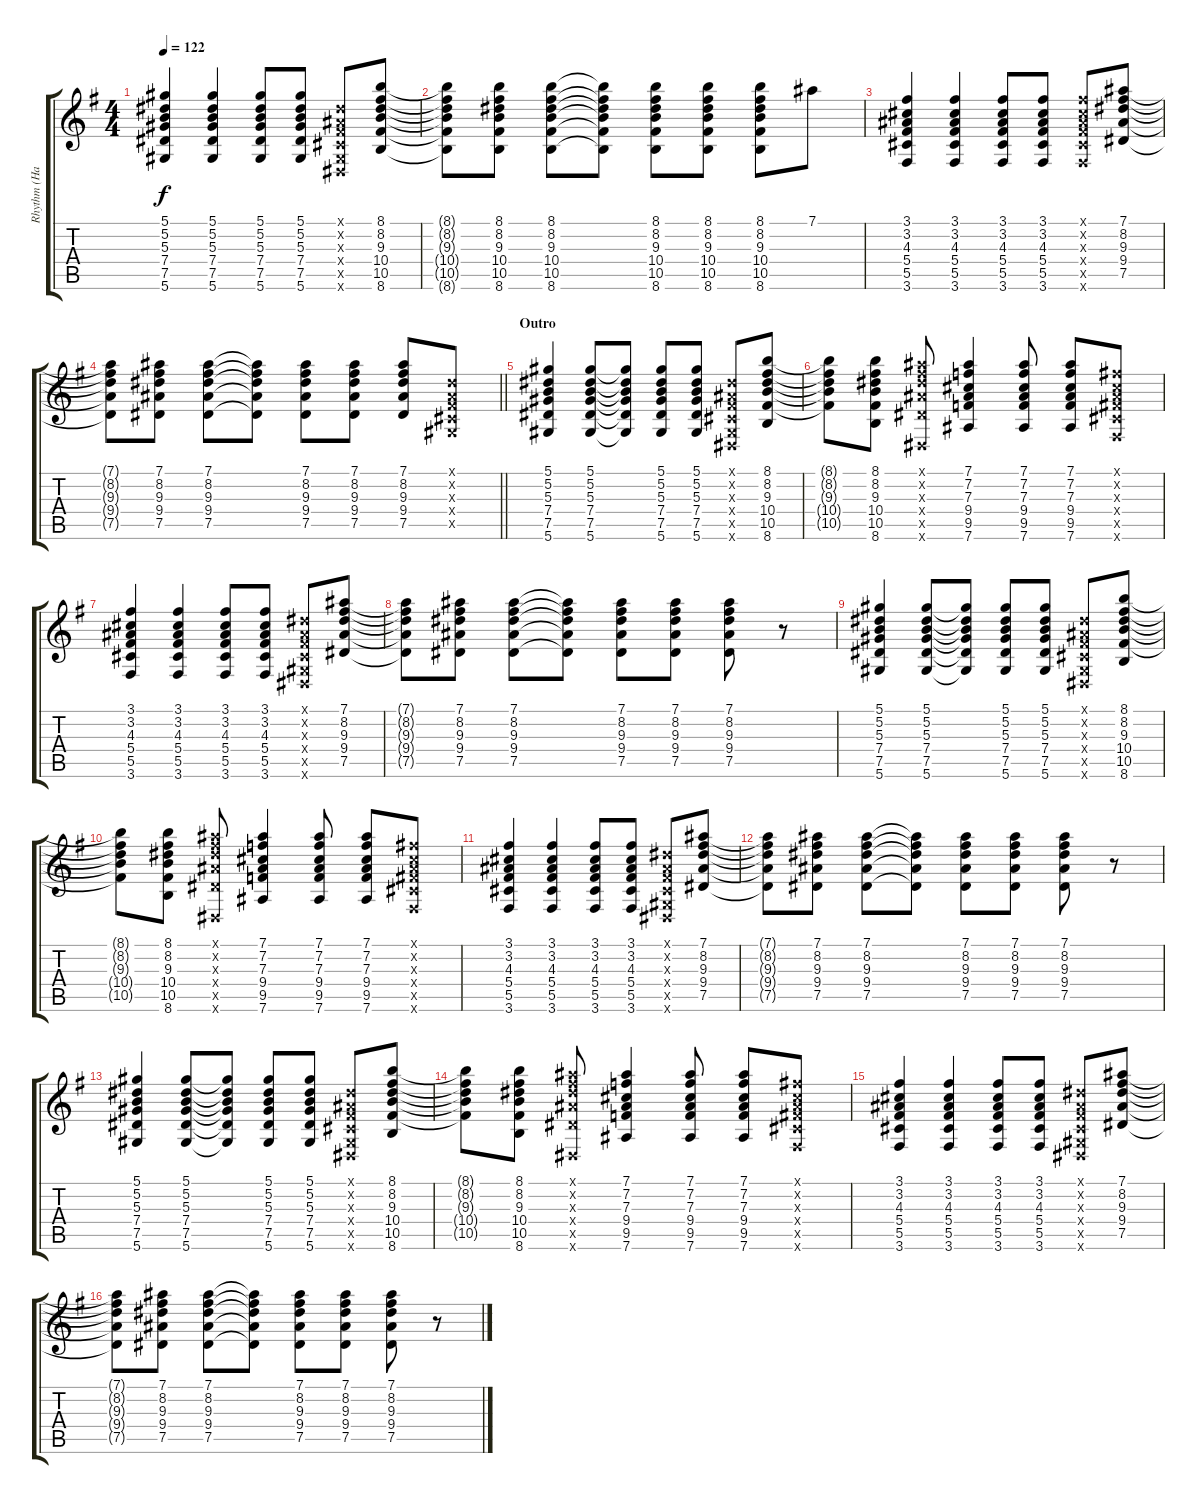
\track ("Rhythm (Half Down)" "Rhythm (Ha") {instrument acousticguitarsteel}
\staff {score tabs}
\tuning (Eb4 Bb3 Gb3 Db3 Ab2 Eb2) {hide}
\ts (4 4)
\tempo 122
\clef g2
\ks eminor
(5.1 5.2 5.3 7.4 7.5 5.6).4{dy f} (5.1 5.2 5.3 7.4 7.5 5.6).4 (5.1 5.2 5.3 7.4 7.5 5.6).8 (5.1 5.2 5.3 7.4 7.5 5.6).8 (0.1{x} 0.2{x} 0.3{x} 0.4{x} 0.5{x} 0.6{x}).8 (8.1 8.2 9.3 10.4 10.5 8.6).8 |
(8.1{t} 8.2{t} 9.3{t} 10.4{t} 10.5{t} 8.6{t}).8 (8.1 8.2 9.3 10.4 10.5 8.6).8 (8.1 8.2 9.3 10.4 10.5 8.6).8 (8.1{t} 8.2{t} 9.3{t} 10.4{t} 10.5{t} 8.6{t}).8 (8.1 8.2 9.3 10.4 10.5 8.6).8 (8.1 8.2 9.3 10.4 10.5 8.6).8 (8.1 8.2 9.3 10.4 10.5 8.6).8 7.1.8 |
(3.1 3.2 4.3 5.4 5.5 3.6).4 (3.1 3.2 4.3 5.4 5.5 3.6).4 (3.1 3.2 4.3 5.4 5.5 3.6).8 (3.1 3.2 4.3 5.4 5.5 3.6).8 (3.1{x} 3.2{x} 4.3{x} 5.4{x} 5.5{x} 3.6{x}).8 (7.1 8.2 9.3 9.4 7.5).8 |
\barLineRight lightlight
(7.1{t} 8.2{t} 9.3{t} 9.4{t} 7.5{t}).8 (7.1 8.2 9.3 9.4 7.5).8 (7.1 8.2 9.3 9.4 7.5).8 (7.1{t} 8.2{t} 9.3{t} 9.4{t} 7.5{t}).8 (7.1 8.2 9.3 9.4 7.5).8 (7.1 8.2 9.3 9.4 7.5).8 (7.1 8.2 9.3 9.4 7.5).8 (0.1{x} 0.2{x} 0.3{x} 0.4{x} 0.5{x}).8 |
\section ("" "Outro")
(5.1 5.2 5.3 7.4 7.5 5.6).4 (5.1 5.2 5.3 7.4 7.5 5.6).8 (5.1{t} 5.2{t} 5.3{t} 7.4{t} 7.5{t} 5.6{t}).8 (5.1 5.2 5.3 7.4 7.5 5.6).8 (5.1 5.2 5.3 7.4 7.5 5.6).8 (0.1{x} 0.2{x} 0.3{x} 0.4{x} 0.5{x} 0.6{x}).8 (8.1 8.2 9.3 10.4 10.5 8.6).8 |
(8.1{t} 8.2{t} 9.3{t} 10.4{t} 10.5{t}).8 (8.1 8.2 9.3 10.4 10.5 8.6).8 (7.1{x} 8.2{x} 9.3{x} 9.4{x} 7.5{x} 0.6{x}).8 (7.1 7.2 7.3 9.4 9.5 7.6).4 (7.1 7.2 7.3 9.4 9.5 7.6).8 (7.1 7.2 7.3 9.4 9.5 7.6).8 (3.1{x} 3.2{x} 4.3{x} 5.4{x} 5.5{x} 3.6{x}).8 |
(3.1 3.2 4.3 5.4 5.5 3.6).4 (3.1 3.2 4.3 5.4 5.5 3.6).4 (3.1 3.2 4.3 5.4 5.5 3.6).8 (3.1 3.2 4.3 5.4 5.5 3.6).8 (0.1{x} 0.2{x} 0.3{x} 0.4{x} 0.5{x} 0.6{x}).8 (7.1 8.2 9.3 9.4 7.5).8 |
(7.1{t} 8.2{t} 9.3{t} 9.4{t} 7.5{t}).8 (7.1 8.2 9.3 9.4 7.5).8 (7.1 8.2 9.3 9.4 7.5).8 (7.1{t} 8.2{t} 9.3{t} 9.4{t} 7.5{t}).8 (7.1 8.2 9.3 9.4 7.5).8 (7.1 8.2 9.3 9.4 7.5).8 (7.1 8.2 9.3 9.4 7.5).8 r.8 |
(5.1 5.2 5.3 7.4 7.5 5.6).4 (5.1 5.2 5.3 7.4 7.5 5.6).8 (5.1{t} 5.2{t} 5.3{t} 7.4{t} 7.5{t} 5.6{t}).8 (5.1 5.2 5.3 7.4 7.5 5.6).8 (5.1 5.2 5.3 7.4 7.5 5.6).8 (0.1{x} 0.2{x} 0.3{x} 0.4{x} 0.5{x} 0.6{x}).8 (8.1 8.2 9.3 10.4 10.5 8.6).8 |
(8.1{t} 8.2{t} 9.3{t} 10.4{t} 10.5{t}).8 (8.1 8.2 9.3 10.4 10.5 8.6).8 (7.1{x} 8.2{x} 9.3{x} 9.4{x} 7.5{x} 0.6{x}).8 (7.1 7.2 7.3 9.4 9.5 7.6).4 (7.1 7.2 7.3 9.4 9.5 7.6).8 (7.1 7.2 7.3 9.4 9.5 7.6).8 (3.1{x} 3.2{x} 4.3{x} 5.4{x} 5.5{x} 3.6{x}).8 |
(3.1 3.2 4.3 5.4 5.5 3.6).4 (3.1 3.2 4.3 5.4 5.5 3.6).4 (3.1 3.2 4.3 5.4 5.5 3.6).8 (3.1 3.2 4.3 5.4 5.5 3.6).8 (0.1{x} 0.2{x} 0.3{x} 0.4{x} 0.5{x} 0.6{x}).8 (7.1 8.2 9.3 9.4 7.5).8 |
(7.1{t} 8.2{t} 9.3{t} 9.4{t} 7.5{t}).8 (7.1 8.2 9.3 9.4 7.5).8 (7.1 8.2 9.3 9.4 7.5).8 (7.1{t} 8.2{t} 9.3{t} 9.4{t} 7.5{t}).8 (7.1 8.2 9.3 9.4 7.5).8 (7.1 8.2 9.3 9.4 7.5).8 (7.1 8.2 9.3 9.4 7.5).8 r.8 |
(5.1 5.2 5.3 7.4 7.5 5.6).4 (5.1 5.2 5.3 7.4 7.5 5.6).8 (5.1{t} 5.2{t} 5.3{t} 7.4{t} 7.5{t} 5.6{t}).8 (5.1 5.2 5.3 7.4 7.5 5.6).8 (5.1 5.2 5.3 7.4 7.5 5.6).8 (0.1{x} 0.2{x} 0.3{x} 0.4{x} 0.5{x} 0.6{x}).8 (8.1 8.2 9.3 10.4 10.5 8.6).8 |
(8.1{t} 8.2{t} 9.3{t} 10.4{t} 10.5{t}).8 (8.1 8.2 9.3 10.4 10.5 8.6).8 (7.1{x} 8.2{x} 9.3{x} 9.4{x} 7.5{x} 0.6{x}).8 (7.1 7.2 7.3 9.4 9.5 7.6).4 (7.1 7.2 7.3 9.4 9.5 7.6).8 (7.1 7.2 7.3 9.4 9.5 7.6).8 (3.1{x} 3.2{x} 4.3{x} 5.4{x} 5.5{x} 3.6{x}).8 |
(3.1 3.2 4.3 5.4 5.5 3.6).4 (3.1 3.2 4.3 5.4 5.5 3.6).4 (3.1 3.2 4.3 5.4 5.5 3.6).8 (3.1 3.2 4.3 5.4 5.5 3.6).8 (0.1{x} 0.2{x} 0.3{x} 0.4{x} 0.5{x} 0.6{x}).8 (7.1 8.2 9.3 9.4 7.5).8 |
(7.1{t} 8.2{t} 9.3{t} 9.4{t} 7.5{t}).8 (7.1 8.2 9.3 9.4 7.5).8 (7.1 8.2 9.3 9.4 7.5).8 (7.1{t} 8.2{t} 9.3{t} 9.4{t} 7.5{t}).8 (7.1 8.2 9.3 9.4 7.5).8 (7.1 8.2 9.3 9.4 7.5).8 (7.1 8.2 9.3 9.4 7.5).8 r.8
